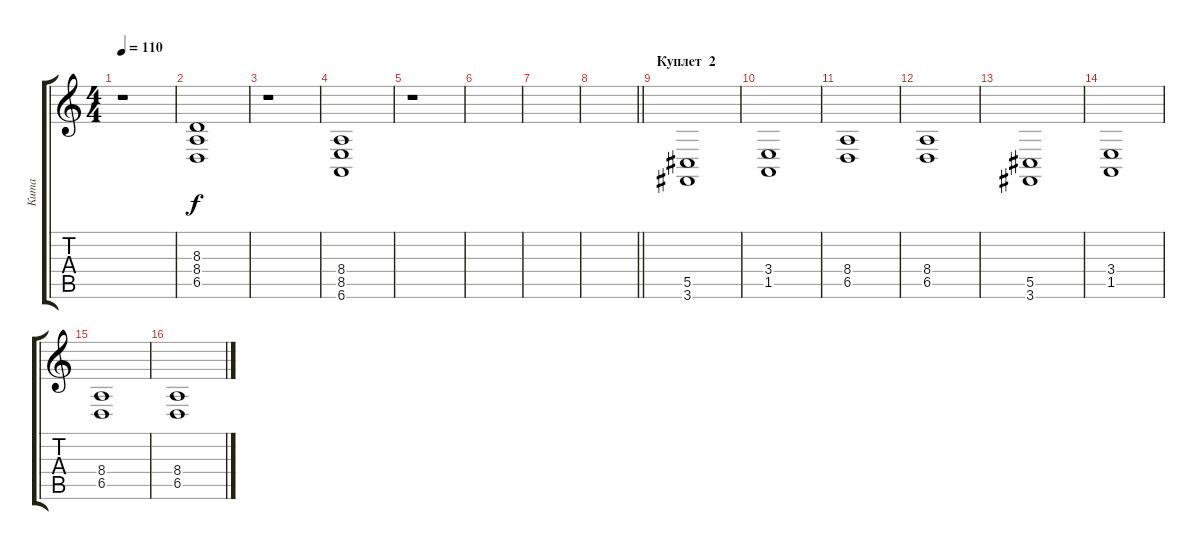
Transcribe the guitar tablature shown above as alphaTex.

\track ("Кита" "Кита") {instrument acousticgrandpiano}
\staff {score tabs}
\tuning (Eb4 Bb3 Gb3 Db3 Ab2 Eb2) {hide}
\ts (4 4)
\tempo 110
\clef g2
\ks c
r.1{dy f} |
(8.3 8.4 6.5).1 |
r.1 |
(8.4 8.5 6.6).1 |
r.1 |
|
|
\barLineRight lightlight
|
\section ("" "Куплет  2")
(5.5 3.6).1 |
(3.4 1.5).1 |
(8.4 6.5).1 |
(8.4 6.5).1 |
(5.5 3.6).1 |
(3.4 1.5).1 |
(8.4 6.5).1 |
(8.4 6.5).1
